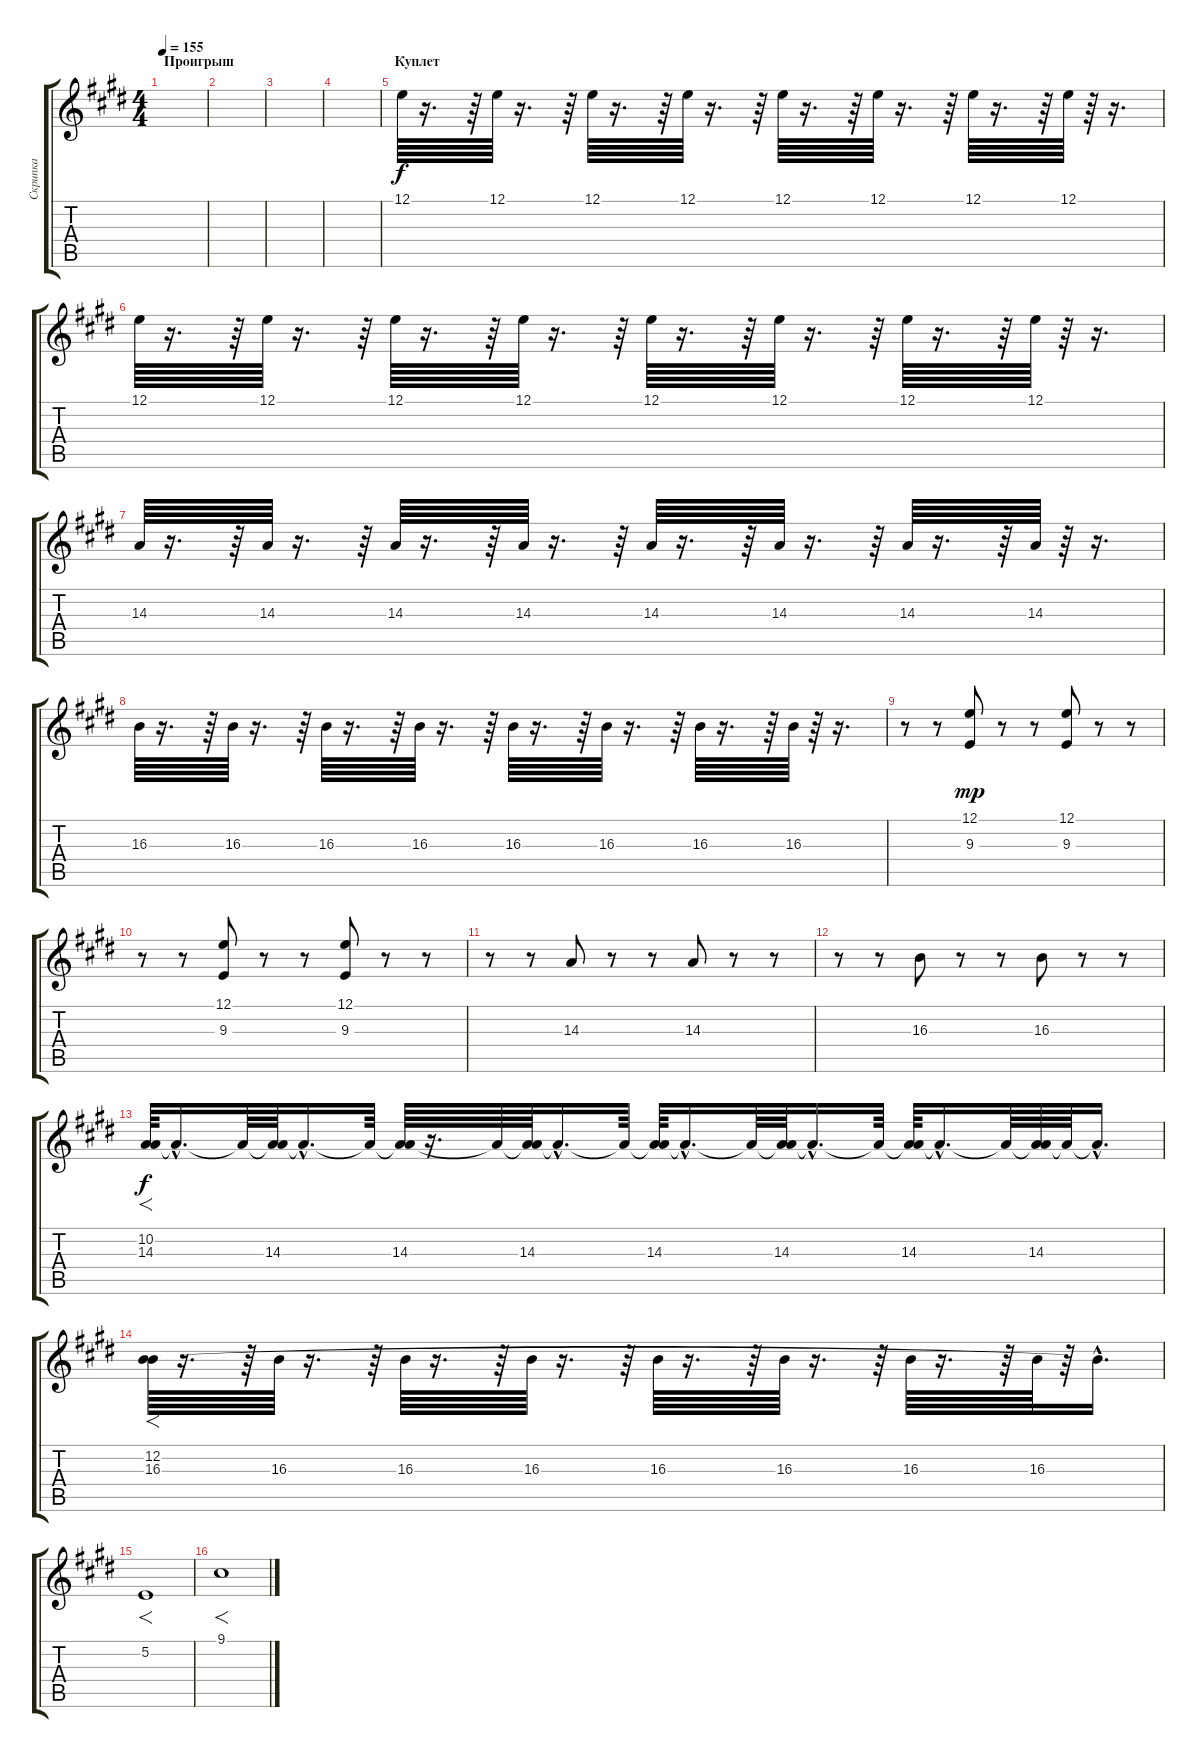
\track ("Скрипка" "Скрипка") {instrument violin}
\staff {score tabs}
\tuning (E4 B3 G3 D3 A2 E2) {hide}
\ts (4 4)
\section ("" "Проигрыш")
\tempo 155
\clef g2
\ks e
|
|
|
|
\section ("" "Куплет")
12.1.64 r.16{d} r.64 12.1.64 r.16{d} r.64 12.1.64 r.16{d} r.64 12.1.64 r.16{d} r.64 12.1.64 r.16{d} r.64 12.1.64 r.16{d} r.64 12.1.64 r.16{d} r.64 12.1.64 r.64 r.16{d} |
12.1.64 r.16{d} r.64 12.1.64 r.16{d} r.64 12.1.64 r.16{d} r.64 12.1.64 r.16{d} r.64 12.1.64 r.16{d} r.64 12.1.64 r.16{d} r.64 12.1.64 r.16{d} r.64 12.1.64 r.64 r.16{d} |
14.3.64 r.16{d} r.64 14.3.64 r.16{d} r.64 14.3.64 r.16{d} r.64 14.3.64 r.16{d} r.64 14.3.64 r.16{d} r.64 14.3.64 r.16{d} r.64 14.3.64 r.16{d} r.64 14.3.64 r.64 r.16{d} |
16.3.64 r.16{d} r.64 16.3.64 r.16{d} r.64 16.3.64 r.16{d} r.64 16.3.64 r.16{d} r.64 16.3.64 r.16{d} r.64 16.3.64 r.16{d} r.64 16.3.64 r.16{d} r.64 16.3.64 r.64 r.16{d} |
r.8 r.8 (12.1 9.3).8{dy mp} r.8 r.8 (12.1 9.3).8 r.8 r.8 |
r.8 r.8 (12.1 9.3).8 r.8 r.8 (12.1 9.3).8 r.8 r.8 |
r.8 r.8 14.3.8 r.8 r.8 14.3.8 r.8 r.8 |
r.8 r.8 16.3.8 r.8 r.8 16.3.8 r.8 r.8 |
(10.2 14.3).64{f dy f} 10.2{hac t}.16{d} 10.2{t}.64 (10.2{t} 14.3).64 10.2{hac t}.16{d} 10.2{t}.64 (10.2{t} 14.3).64 r.16{d} 10.2{t}.64 (10.2{t} 14.3).64 10.2{hac t}.16{d} 10.2{t}.64 (10.2{t} 14.3).64 10.2{hac t}.16{d} 10.2{t}.64 (10.2{t} 14.3).64 10.2{hac t}.16{d} 10.2{t}.64 (10.2{t} 14.3).64 10.2{hac t}.16{d} 10.2{t}.64 (10.2{t} 14.3).64 10.2{t}.64 10.2{hac t}.16{d} |
(12.2 16.3).64{f} r.16{d} r.64 16.3.64 r.16{d} r.64 16.3.64 r.16{d} r.64 16.3.64 r.16{d} r.64 16.3.64 r.16{d} r.64 16.3.64 r.16{d} r.64 16.3.64 r.16{d} r.64 16.3.64 r.64 12.2{hac t}.16{d} |
5.2.1{f} |
9.1.1{f}
